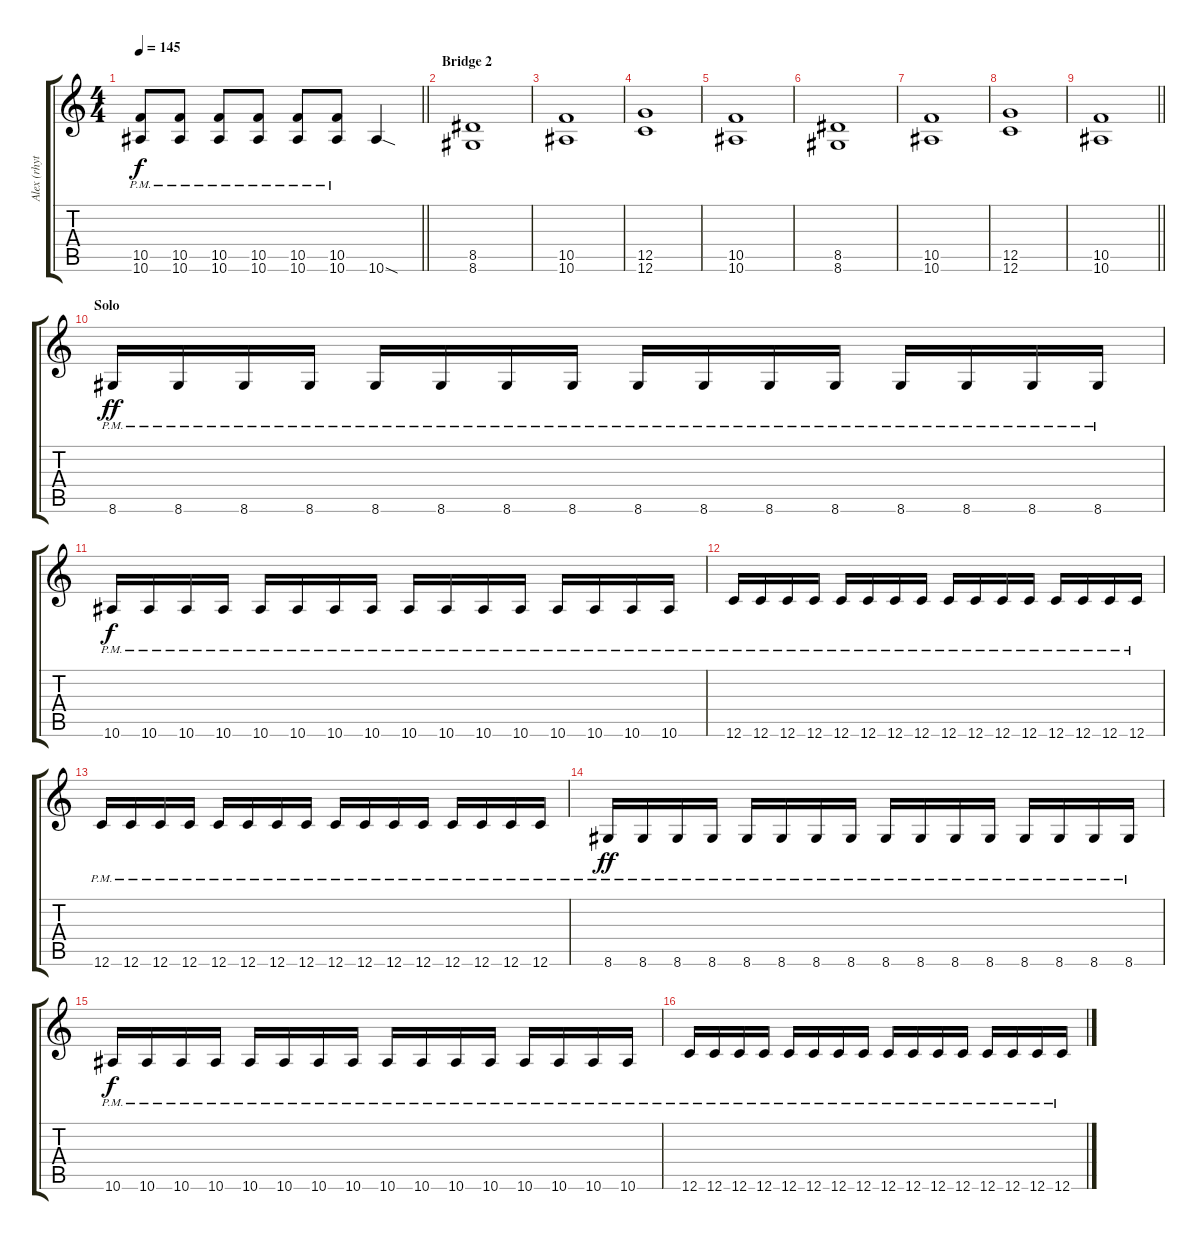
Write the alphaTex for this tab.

\track ("Alex (rhytm)" "Alex (rhyt") {instrument overdrivenguitar}
\staff {score tabs}
\tuning (D4 A3 F3 C3 G2 C2) {hide}
\ts (4 4)
\tempo 145
\clef g2
\barLineRight lightlight
\ks c
(10.5{pm} 10.6{pm}).8{dy f} (10.5{pm} 10.6{pm}).8 (10.5{pm} 10.6{pm}).8 (10.5{pm} 10.6{pm}).8 (10.5{pm} 10.6{pm}).8 (10.5{pm} 10.6{pm}).8 10.6{sod}.4 |
\section ("" "Bridge 2")
(8.5 8.6).1 |
(10.5 10.6).1 |
(12.5 12.6).1 |
(10.5 10.6).1 |
(8.5 8.6).1 |
(10.5 10.6).1 |
(12.5 12.6).1 |
\barLineRight lightlight
(10.5 10.6).1 |
\section ("" "Solo")
8.6{pm}.16{dy ff} 8.6{pm}.16 8.6{pm}.16 8.6{pm}.16 8.6{pm}.16 8.6{pm}.16 8.6{pm}.16 8.6{pm}.16 8.6{pm}.16 8.6{pm}.16 8.6{pm}.16 8.6{pm}.16 8.6{pm}.16 8.6{pm}.16 8.6{pm}.16 8.6{pm}.16 |
10.6{pm}.16{dy f} 10.6{pm}.16 10.6{pm}.16 10.6{pm}.16 10.6{pm}.16 10.6{pm}.16 10.6{pm}.16 10.6{pm}.16 10.6{pm}.16 10.6{pm}.16 10.6{pm}.16 10.6{pm}.16 10.6{pm}.16 10.6{pm}.16 10.6{pm}.16 10.6{pm}.16 |
12.6{pm}.16 12.6{pm}.16 12.6{pm}.16 12.6{pm}.16 12.6{pm}.16 12.6{pm}.16 12.6{pm}.16 12.6{pm}.16 12.6{pm}.16 12.6{pm}.16 12.6{pm}.16 12.6{pm}.16 12.6{pm}.16 12.6{pm}.16 12.6{pm}.16 12.6{pm}.16 |
12.6{pm}.16 12.6{pm}.16 12.6{pm}.16 12.6{pm}.16 12.6{pm}.16 12.6{pm}.16 12.6{pm}.16 12.6{pm}.16 12.6{pm}.16 12.6{pm}.16 12.6{pm}.16 12.6{pm}.16 12.6{pm}.16 12.6{pm}.16 12.6{pm}.16 12.6{pm}.16 |
8.6{pm}.16{dy ff} 8.6{pm}.16 8.6{pm}.16 8.6{pm}.16 8.6{pm}.16 8.6{pm}.16 8.6{pm}.16 8.6{pm}.16 8.6{pm}.16 8.6{pm}.16 8.6{pm}.16 8.6{pm}.16 8.6{pm}.16 8.6{pm}.16 8.6{pm}.16 8.6{pm}.16 |
10.6{pm}.16{dy f} 10.6{pm}.16 10.6{pm}.16 10.6{pm}.16 10.6{pm}.16 10.6{pm}.16 10.6{pm}.16 10.6{pm}.16 10.6{pm}.16 10.6{pm}.16 10.6{pm}.16 10.6{pm}.16 10.6{pm}.16 10.6{pm}.16 10.6{pm}.16 10.6{pm}.16 |
12.6{pm}.16 12.6{pm}.16 12.6{pm}.16 12.6{pm}.16 12.6{pm}.16 12.6{pm}.16 12.6{pm}.16 12.6{pm}.16 12.6{pm}.16 12.6{pm}.16 12.6{pm}.16 12.6{pm}.16 12.6{pm}.16 12.6{pm}.16 12.6{pm}.16 12.6{pm}.16
